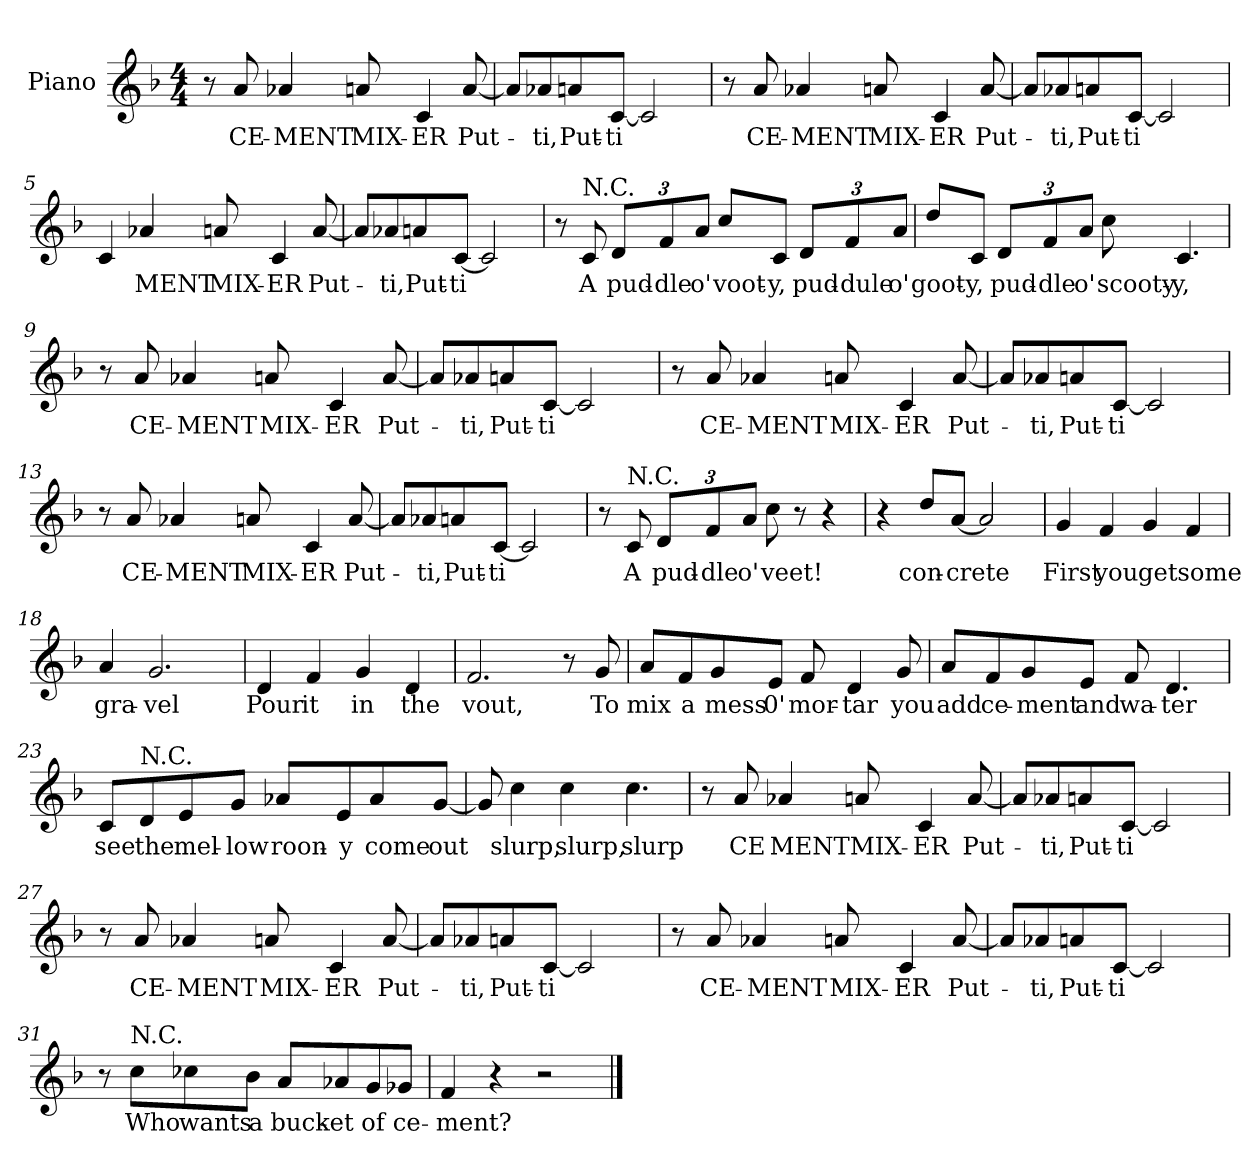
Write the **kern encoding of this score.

**kern	**text
*part1	*part1
*staff1	*staff1
*I"Piano	*
*I'Pno	*
*clefG2	*
*k[b-]	*
*F:	*
*M4/4	*
=1	=1
8r	.
8a/	CE-
4a-X/	-MENT
8an/	MIX-
4c/	-ER
[8a/	Put-
=2	=2
8a/L]	.
8a-X/	ti,
8an/	Put-
[8c/J	-ti
2c/]	.
=3	=3
8r	.
8a/	CE-
4a-X/	-MENT
8an/	MIX-
4c/	-ER
[8a/	Put-
=4	=4
8a/L]	.
8a-X/	-ti,
8an/	Put-
[8c/J	-ti
2c/]	.
!!LO:LB:g=z
=5	=5
4c/	.
4a-X/	-MENT
8an/	MIX-
4c/	-ER
[8a/	Put-
=6	=6
8a/L]	.
8a-X/	ti,
8an/	Put-
[8c/J	-ti
2c/]	.
=7	=7
8r	.
!LO:TX:a:t=N.C.	!
8c/	A
*Xbrackettup	*
12d/L	pud-
12f/	-dle
12a/J	o'
8cc\L	voot-
8c/J	-y,
12d/L	pud-
12f/	-dule
12a/J	o'
=8	=8
8dd\L	goot-
8c/J	y,
12d/L	pud-
12f/	-dle
12a/J	o'
8cc\	scooty-
4.c/	-y,
!!LO:LB:g=z
=9	=9
8r	.
8a/	CE-
4a-X/	-MENT
8an/	MIX-
4c/	-ER
[8a/	Put-
=10	=10
8a/L]	.
8a-X/	ti,
8an/	Put-
[8c/J	-ti
2c/]	.
=11	=11
8r	.
8a/	CE-
4a-X/	-MENT
8an/	MIX-
4c/	-ER
[8a/	Put-
=12	=12
8a/L]	.
8a-X/	ti,
8an/	Put-
[8c/J	-ti
2c/]	.
!!LO:LB:g=z
=13	=13
8r	.
8a/	CE-
4a-X/	-MENT
8an/	MIX-
4c/	-ER
[8a/	Put-
=14	=14
8a/L]	.
8a-X/	ti,
8an/	Put-
[8c/J	-ti
2c/]	.
=15	=15
8r	.
!LO:TX:a:t=N.C.	!
8c/	A
12d/L	pud-
12f/	-dle
12a/J	o'
8cc\	veet!
8r	.
4r	.
=16	=16
4r	.
8dd\L	con-
[8a/J	-crete
2a/]	.
!!LO:LB:g=z
=17	=17
4g/	First
4f/	you
4g/	get
4f/	some
=18	=18
4a/	gra-
2.g/	-vel
=19	=19
4d/	Pour
4f/	it
4g/	in
4d/	the
=20	=20
2.f/	vout,
8r	.
8g/	To
!!LO:LB:g=z
=21	=21
8a/L	mix
8f/	a
8g/	mess
8e/J	0'
8f/	mor-
4d/	-tar
8g/	you
=22	=22
8a/L	add
8f/	ce-
8g/	-ment
8e/J	and
8f/	wa-
4.d/	-ter
=23	=23
8c/L	see
!LO:TX:a:t=N.C.	!
8d/	the
8e/	mel-
8g/J	-low
8a-X/L	roon-
8e/	-y
8a-/	come
[8g/J	out
=24	=24
8g/]	.
4cc\	slurp,
4cc\	slurp,
4.cc\	slurp
!!LO:LB:g=z
=25	=25
8r	.
8a/	CE
4a-X/	-MENT
8an/	MIX-
4c/	-ER
[8a/	Put-
=26	=26
8a/L]	.
8a-X/	ti,
8an/	Put-
[8c/J	-ti
2c/]	.
=27	=27
8r	.
8a/	CE-
4a-X/	-MENT
8an/	MIX-
4c/	-ER
[8a/	Put-
=28	=28
8a/L]	.
8a-X/	ti,
8an/	Put-
[8c/J	-ti
2c/]	.
!!LO:LB:g=z
=29	=29
8r	.
8a/	CE-
4a-X/	-MENT
8an/	MIX-
4c/	-ER
[8a/	Put-
=30	=30
8a/L]	.
8a-X/	ti,
8an/	Put-
[8c/J	-ti
2c/]	.
=31	=31
8r	.
!LO:TX:a:t=N.C.	!
8cc\L	Who
8cc-X\	wants
8b-\J	a
8a/L	buck-
8a-X/	-et
8g/	of
8g-X/J	ce-
=32	=32
4f/	-ment?-
4r	.
2r	.
==	==
*-	*-
